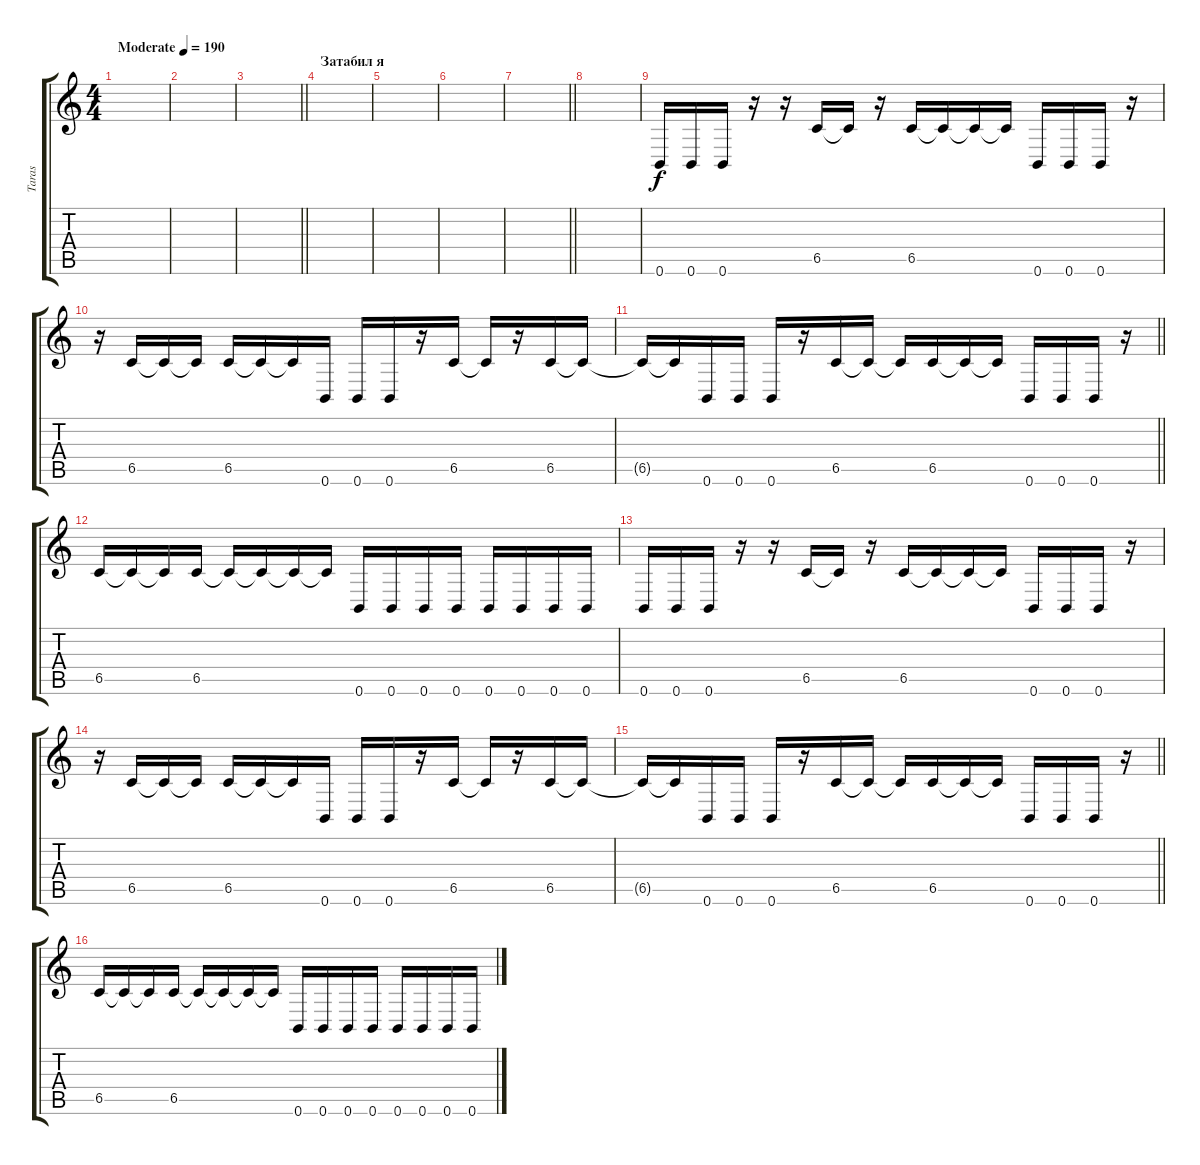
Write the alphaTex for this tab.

\track ("Taras" "Taras") {instrument distortionguitar}
\staff {score tabs}
\tuning (Db4 Ab3 E3 B2 Gb2 B1) {hide}
\ts (4 4)
\tempo (190 "Moderate")
\clef g2
\ks c
|
|
\barLineRight lightlight
|
\section ("" "Затабил я")
|
|
|
\barLineRight lightlight
|
|
0.6.16 0.6.16 0.6.16 r.16 r.16 6.5.16 6.5{t}.16 r.16 6.5.16 6.5{t}.16 6.5{t}.16 6.5{t}.16 0.6.16 0.6.16 0.6.16 r.16 |
r.16 6.5.16 6.5{t}.16 6.5{t}.16 6.5.16 6.5{t}.16 6.5{t}.16 0.6.16 0.6.16 0.6.16 r.16 6.5.16 6.5{t}.16 r.16 6.5.16 6.5{t}.16 |
\barLineRight lightlight
6.5{t}.16 6.5{t}.16 0.6.16 0.6.16 0.6.16 r.16 6.5.16 6.5{t}.16 6.5{t}.16 6.5.16 6.5{t}.16 6.5{t}.16 0.6.16 0.6.16 0.6.16 r.16 |
6.5.16 6.5{t}.16 6.5{t}.16 6.5.16 6.5{t}.16 6.5{t}.16 6.5{t}.16 6.5{t}.16 0.6.16 0.6.16 0.6.16 0.6.16 0.6.16 0.6.16 0.6.16 0.6.16 |
0.6.16 0.6.16 0.6.16 r.16 r.16 6.5.16 6.5{t}.16 r.16 6.5.16 6.5{t}.16 6.5{t}.16 6.5{t}.16 0.6.16 0.6.16 0.6.16 r.16 |
r.16 6.5.16 6.5{t}.16 6.5{t}.16 6.5.16 6.5{t}.16 6.5{t}.16 0.6.16 0.6.16 0.6.16 r.16 6.5.16 6.5{t}.16 r.16 6.5.16 6.5{t}.16 |
\barLineRight lightlight
6.5{t}.16 6.5{t}.16 0.6.16 0.6.16 0.6.16 r.16 6.5.16 6.5{t}.16 6.5{t}.16 6.5.16 6.5{t}.16 6.5{t}.16 0.6.16 0.6.16 0.6.16 r.16 |
6.5.16 6.5{t}.16 6.5{t}.16 6.5.16 6.5{t}.16 6.5{t}.16 6.5{t}.16 6.5{t}.16 0.6.16 0.6.16 0.6.16 0.6.16 0.6.16 0.6.16 0.6.16 0.6.16
